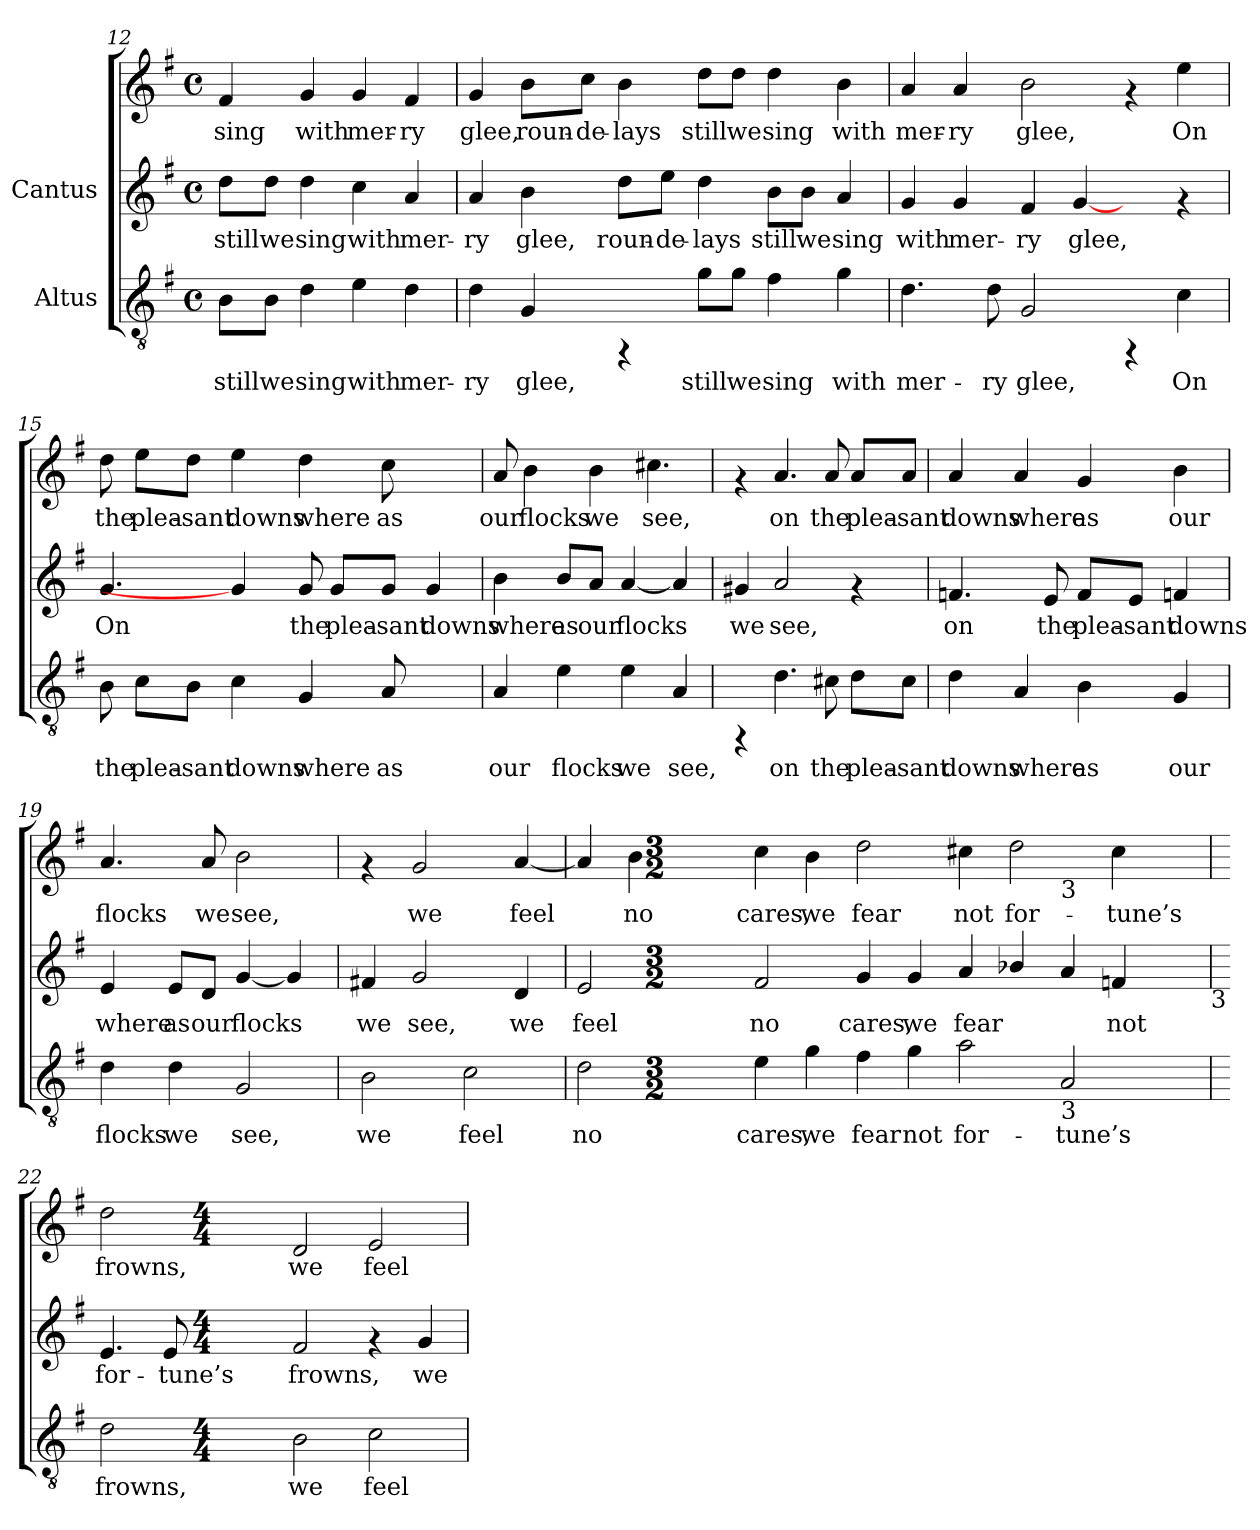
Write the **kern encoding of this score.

**kern	**text	**kern	**text	**kern	**text
*part2	*part2	*part1	*part1	*part1	*part1
*staff3	*staff3	*staff2	*staff2	*staff1	*staff1
*I"Altus	*	*I"Cantus	*	*	*
*clefGv2	*	*clefG2	*	*clefG2	*
*k[f#]	*	*k[f#]	*	*k[f#]	*
*G:	*	*G:	*	*G:	*
*M4/4	*	*M4/4	*	*M4/4	*
*met(c)	*	*met(c)	*	*met(c)	*
=12	=12	=12	=12	=12	=12
!	!LO:LY:b:cj	!	!LO:LY:b:cj	!	!LO:LY:b:cj
8B\L	still	8dd\L	still	4f#/	sing
!	!LO:LY:b:cj	!	!LO:LY:b:cj	!	!
8B\J	we	8dd\J	we	.	.
!	!LO:LY:b:cj	!	!LO:LY:b:cj	!	!LO:LY:b:cj
4d\	sing	4dd\	sing	4g/	with
!	!LO:LY:b:cj	!	!LO:LY:b:cj	!	!LO:LY:b:cj
4e\	with	4cc\	with	4g/	mer-
!	!LO:LY:b:cj	!	!LO:LY:b:cj	!	!LO:LY:b:cj
4d\	mer-	4a/	mer-	4f#/	-ry
!!LO:PB:g=z
=13	=13	=13	=13	=13	=13
!	!LO:LY:b:cj	!	!LO:LY:b:cj	!	!LO:LY:b:cj
4d\	-ry	4a/	ry	4g/	-glee,
!	!LO:LY:b:cj	!	!LO:LY:b:cj	!	!LO:LY:b:cj
4G/	glee,	4b\	glee,	8b\L	roun-
!	!	!	!	!	!LO:LY:b:cj
.	.	.	.	8cc\J	-de-
!	!	!	!LO:LY:b:cj	!	!LO:LY:b:cj
4rFF	.	8dd\L	roun-	4b\	-lays
!	!	!	!LO:LY:b:cj	!	!
.	.	8ee\J	-de-	.	.
!	!LO:LY:b:cj	!	!LO:LY:b:cj	!	!LO:LY:b:cj
8g\L	still	4dd\	-lays	8dd\L	still
!	!LO:LY:b:cj	!	!	!	!LO:LY:b:cj
8g\J	we	.	.	8dd\J	we
!	!LO:LY:b:cj	!	!LO:LY:b:cj	!	!LO:LY:b:cj
4f#\	sing	8b\L	still	4dd\	sing
!	!	!	!LO:LY:b:cj	!	!
.	.	8b\J	we	.	.
!	!LO:LY:b:cj	!	!LO:LY:b:cj	!	!LO:LY:b:cj
4g\	with	4a/	sing	4b\	with
=14	=14	=14	=14	=14	=14
!	!LO:LY:b:cj	!	!LO:LY:b:cj	!	!LO:LY:b:cj
4.d\	mer-	4g/	with	4a/	mer-
!	!	!	!LO:LY:b:cj	!	!LO:LY:b:cj
.	.	4g/	mer-	4a/	-ry
!	!LO:LY:b:cj	!	!	!	!
8d\	-ry	.	.	.	.
!	!LO:LY:b:cj	!	!LO:LY:b:cj	!	!LO:LY:b:cj
2G/	glee,	4f#/	-ry	2b\	glee,
!	!	!	!LO:LY:b:cj	!	!
.	.	[4g/	glee,	.	.
4rFF	.	4ryy	.	4rf	.
!	!LO:LY:b:cj	!	!	!	!LO:LY:b:cj
4c\	On	4rf	.	4ee\	On
!!LO:LB:g=z
=15	=15	=15	=15	=15	=15
!	!LO:LY:b:cj	!	!LO:LY:b:cj	!	!LO:LY:b:cj
8B\	the	4.g/	On	8dd\	the
!	!LO:LY:b:cj	!	!	!	!LO:LY:b:cj
8c\L	plea-	.	.	8ee\L	plea-
!	!LO:LY:b:cj	!	!	!	!LO:LY:b:cj
8B\J	-sant	.	.	8dd\J	-sant
!	!LO:LY:b:cj	!	!	!	!LO:LY:b:cj
4c\	downs	4g/]	.	4ee\	downs
!	!LO:LY:b:cj	!	!LO:LY:b:cj	!	!LO:LY:b:cj
4G/	where	8g/	the	4dd\	where
!	!	!	!LO:LY:b:cj	!	!
.	.	8g/L	plea-	.	.
!	!LO:LY:b:cj	!	!LO:LY:b:cj	!	!LO:LY:b:cj
8A/	as	8g/J	-sant	8cc\	as
!	!	!	!LO:LY:b:cj	!	!
4ryy	.	4g/	downs	4ryy	.
=16	=16	=16	=16	=16	=16
!	!LO:LY:b:cj	!	!LO:LY:b:cj	!	!LO:LY:b:cj
4A/	our	4b\	where	8a/	our
!	!	!	!	!	!LO:LY:b:cj
.	.	.	.	4b\	flocks
!	!LO:LY:b:cj	!	!LO:LY:b:cj	!	!
4e\	flocks	8b/L	as	.	.
!	!	!	!LO:LY:b:cj	!	!LO:LY:b:cj
.	.	8a/J	our	4b\	we
!	!LO:LY:b:cj	!	!LO:LY:b:cj	!	!
4e\	we	[<4a/	flocks	.	.
!	!	!	!	!	!LO:LY:b:cj
.	.	.	.	4.cc#X\	see,
!	!LO:LY:b:cj	!	!LO:LY:b:cj	!	!
4A/	see,	4a/]	.	.	.
=17	=17	=17	=17	=17	=17
!	!	!	!LO:LY:b:cj	!	!
4rFF	.	4g#X/	we	4rf	.
!	!LO:LY:b:cj	!	!LO:LY:b:cj	!	!LO:LY:b:cj
4.d\	on	2a/	see,	4.a/	on
!	!LO:LY:b:cj	!	!	!	!LO:LY:b:cj
8c#X\	the	.	.	8a/	the
!	!LO:LY:b:cj	!	!	!	!LO:LY:b:cj
8d\L	plea-	4rf	.	8a/L	plea-
!	!LO:LY:b:cj	!	!	!	!LO:LY:b:cj
8c#\J	-sant	.	.	8a/J	-sant
!!LO:LB:g=z
=18	=18	=18	=18	=18	=18
!	!LO:LY:b:cj	!	!LO:LY:b:cj	!	!LO:LY:b:cj
4d\	downs	4.fn/	on	4a/	downs
!	!LO:LY:b:cj	!	!	!	!LO:LY:b:cj
4A/	where	.	.	4a/	where
!	!	!	!LO:LY:b:cj	!	!
.	.	8e/	the	.	.
!	!LO:LY:b:cj	!	!LO:LY:b:cj	!	!LO:LY:b:cj
4B\	as	8f/L	plea-	4g/	as
!	!	!	!LO:LY:b:cj	!	!
.	.	8e/J	-sant	.	.
!	!LO:LY:b:cj	!	!LO:LY:b:cj	!	!LO:LY:b:cj
4G/	our	4fn/	downs	4b\	our
=19	=19	=19	=19	=19	=19
!	!LO:LY:b:cj	!	!LO:LY:b:cj	!	!LO:LY:b:cj
4d\	flocks	4e/	where	4.a/	flocks
!	!LO:LY:b:cj	!	!LO:LY:b:cj	!	!
4d\	we	8e/L	as	.	.
!	!	!	!LO:LY:b:cj	!	!LO:LY:b:cj
.	.	8d/J	our	8a/	we
!	!LO:LY:b:cj	!	!LO:LY:b:cj	!	!LO:LY:b:cj
2G/	see,	[<4g/	flocks	2b\	see,
!	!	!	!LO:LY:b:cj	!	!
.	.	4g/]	.	.	.
!!LO:LB:g=z
=20	=20	=20	=20	=20	=20
!	!LO:LY:b:cj	!	!LO:LY:b:cj	!	!
2B\	we	4f#X/	we	4rf	.
!	!	!	!LO:LY:b:cj	!	!LO:LY:b:cj
.	.	2g/	see,	2g/	we
!	!LO:LY:b:cj	!	!	!	!
2c\	feel	.	.	.	.
!	!	!	!LO:LY:b:cj	!	!LO:LY:b:cj
.	.	4d/	we	[<4a/	feel
=21	=21	=21	=21	=21	=21
!	!LO:LY:b:cj	!	!LO:LY:b:cj	!	!LO:LY:b:cj
2d\	no	2e/	feel	4a/]	.
!	!	!	!	!	!LO:LY:b:cj
.	.	.	.	4b\	no
*M3/2	*	*M3/2	*	*M3/2	*
!	!LO:LY:b:cj	!	!LO:LY:b:cj	!	!LO:LY:b:cj
4e\	cares,	2f#/	no	4cc\	cares,
!	!LO:LY:b:cj	!	!	!	!LO:LY:b:cj
4g\	we	.	.	4b\	we
!	!	!	!	!LO:TX:b:t=3	!
!LO:TX:b:t=3	!	!	!	!	!
!	!LO:LY:b:cj	!	!LO:LY:b:cj	!	!LO:LY:b:cj
4f#\	fear	4g/	cares,	2dd\	fear
!	!LO:LY:b:cj	!	!LO:LY:b:cj	!	!
4g\	not	4g/	we	.	.
!	!	!LO:TX:b:t=3	!	!	!
!	!LO:LY:b:cj	!	!LO:LY:b:cj	!	!LO:LY:b:cj
2a\	for-	4a/	fear	4cc#X\	not
!	!	!	!LO:LY:b:cj	!	!LO:LY:b:cj
.	.	4b-X/	.	2dd\	for-
!	!LO:LY:b:cj	!	!LO:LY:b:cj	!	!
2A/	-tune’s	4a/	.	.	.
!	!	!	!LO:LY:b:cj	!	!LO:LY:b:cj
.	.	4fn/	not	4cc#\	-tune’s
=22	=22	=22	=22	=22	=22
!	!LO:LY:b:cj	!	!LO:LY:b:cj	!	!LO:LY:b:cj
2d\	frowns,	4.e/	for-	2dd\	frowns,
!	!	!	!LO:LY:b:cj	!	!
.	.	8e/	-tune’s	.	.
*M4/4	*	*M4/4	*	*M4/4	*
*met(c)	*	*met(c)	*	*met(c)	*
!	!LO:LY:b:cj	!	!LO:LY:b:cj	!	!LO:LY:b:cj
2B\	we	2f#/	frowns,	2d/	we
!	!LO:LY:b:cj	!	!	!	!LO:LY:b:cj
2c\	feel	4rf	.	2e/	feel
!	!	!	!LO:LY:b:cj	!	!
.	.	4g/	we	.	.
=	=	=	=	=	=
*-	*-	*-	*-	*-	*-
